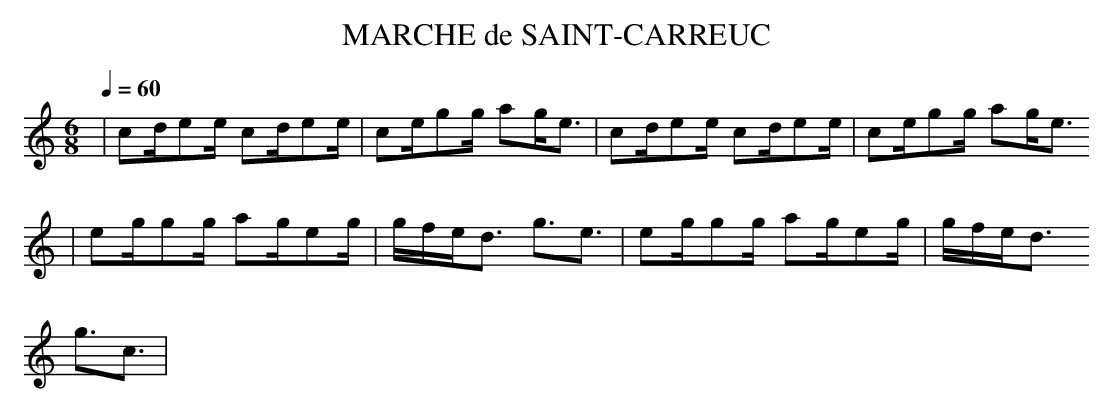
X:1
T:MARCHE de SAINT-CARREUC
M:6/8
L:1/8
Q:1/4=60
K:C
|cd/2ee/2 cd/2ee/2|ce/2gg/2 ag/2e3/2|cd/2ee/2 cd/2ee/2|ce/2gg/2 ag/2e3/2
|
eg/2gg/2 ag/2eg/2|g/2f/2e/2d3/2 g3/2e3/2|eg/2gg/2 ag/2eg/2|g/2f/2e/2d3/2
 g3/2c3/2|
